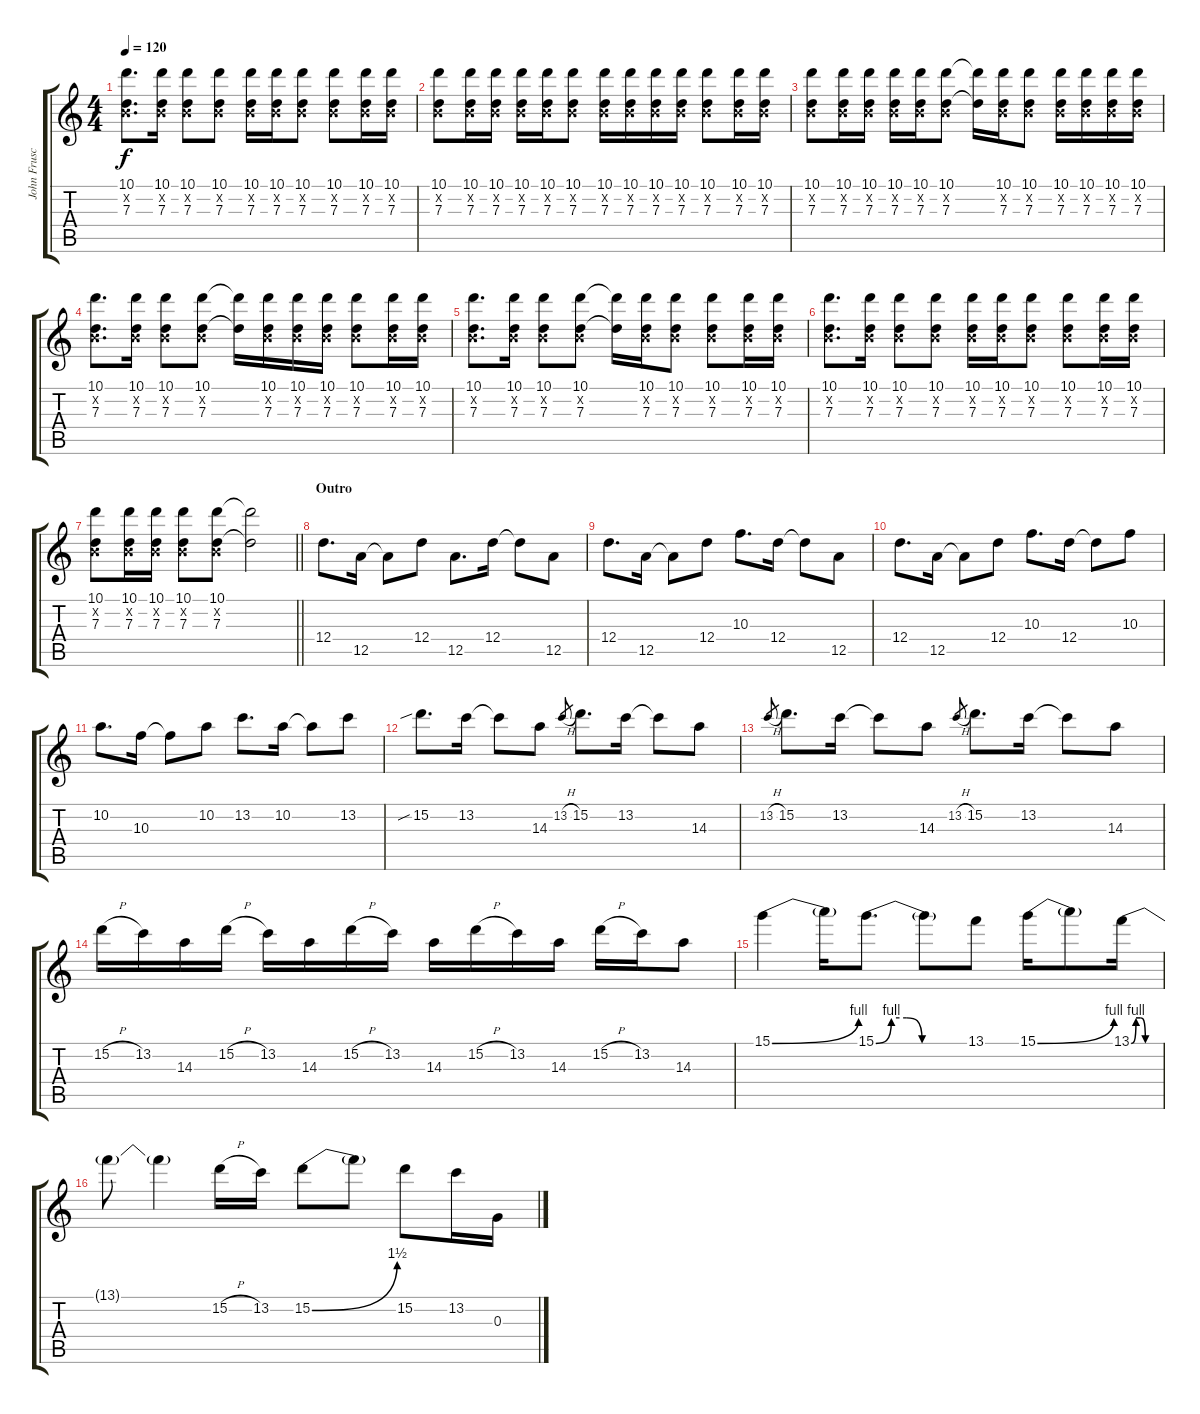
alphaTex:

\track ("John Frusciante | Gtr. 2" "John Frusc") {instrument electricguitarclean}
\staff {score tabs}
\tuning (E4 B3 G3 D3 A2 E2) {hide}
\ts (4 4)
\tempo 120
\clef g2
\ks c
(10.1 0.2{x} 7.3).8{d dy f} (10.1 0.2{x} 7.3).16 (10.1 0.2{x} 7.3).8 (10.1 0.2{x} 7.3).8 (10.1 0.2{x} 7.3).16 (10.1 0.2{x} 7.3).16 (10.1 0.2{x} 7.3).8 (10.1 0.2{x} 7.3).8 (10.1 0.2{x} 7.3).16 (10.1 0.2{x} 7.3).16 |
(10.1 0.2{x} 7.3).8 (10.1 0.2{x} 7.3).16 (10.1 0.2{x} 7.3).16 (10.1 0.2{x} 7.3).16 (10.1 0.2{x} 7.3).16 (10.1 0.2{x} 7.3).8 (10.1 0.2{x} 7.3).16 (10.1 0.2{x} 7.3).16 (10.1 0.2{x} 7.3).16 (10.1 0.2{x} 7.3).16 (10.1 0.2{x} 7.3).8 (10.1 0.2{x} 7.3).16 (10.1 0.2{x} 7.3).16 |
(10.1 0.2{x} 7.3).8 (10.1 0.2{x} 7.3).16 (10.1 0.2{x} 7.3).16 (10.1 0.2{x} 7.3).16 (10.1 0.2{x} 7.3).16 (10.1 0.2{x} 7.3).8 (10.1{t} 7.3{t}).16 (10.1 0.2{x} 7.3).16 (10.1 0.2{x} 7.3).8 (10.1 0.2{x} 7.3).16 (10.1 0.2{x} 7.3).16 (10.1 0.2{x} 7.3).16 (10.1 0.2{x} 7.3).16 |
(10.1 0.2{x} 7.3).8{d} (10.1 0.2{x} 7.3).16 (10.1 0.2{x} 7.3).8 (10.1 0.2{x} 7.3).8 (10.1{t} 7.3{t}).16 (10.1 0.2{x} 7.3).16 (10.1 0.2{x} 7.3).16 (10.1 0.2{x} 7.3).16 (10.1 0.2{x} 7.3).8 (10.1 0.2{x} 7.3).16 (10.1 0.2{x} 7.3).16 |
(10.1 0.2{x} 7.3).8{d} (10.1 0.2{x} 7.3).16 (10.1 0.2{x} 7.3).8 (10.1 0.2{x} 7.3).8 (10.1{t} 7.3{t}).16 (10.1 0.2{x} 7.3).16 (10.1 0.2{x} 7.3).8 (10.1 0.2{x} 7.3).8 (10.1 0.2{x} 7.3).16 (10.1 0.2{x} 7.3).16 |
(10.1 0.2{x} 7.3).8{d} (10.1 0.2{x} 7.3).16 (10.1 0.2{x} 7.3).8 (10.1 0.2{x} 7.3).8 (10.1 0.2{x} 7.3).16 (10.1 0.2{x} 7.3).16 (10.1 0.2{x} 7.3).8 (10.1 0.2{x} 7.3).8 (10.1 0.2{x} 7.3).16 (10.1 0.2{x} 7.3).16 |
\barLineRight lightlight
(10.1 0.2{x} 7.3).8 (10.1 0.2{x} 7.3).16 (10.1 0.2{x} 7.3).16 (10.1 0.2{x} 7.3).8 (10.1 0.2{x} 7.3).8 (10.1{t} 7.3{t}).2 |
\section ("" "Outro")
12.4.8{d volume 6 balance 0 instrument overdrivenguitar} 12.5.16 12.5{t}.8 12.4.8 12.5.8{d} 12.4.16 12.4{t}.8 12.5.8 |
12.4.8{d} 12.5.16 12.5{t}.8 12.4.8 10.3.8{d} 12.4.16 12.4{t}.8 12.5.8 |
12.4.8{d} 12.5.16 12.5{t}.8 12.4.8 10.3.8{d} 12.4.16 12.4{t}.8 10.3.8 |
10.2.8{d} 10.3.16 10.3{t}.8 10.2.8 13.2.8{d} 10.2.16 10.2{t}.8 13.2.8 |
15.2{sib}.8{d} 13.2.16 13.2{t}.8 14.3.8 13.2{h}.8{gr} 15.2.8{d} 13.2.16 13.2{t}.8 14.3.8 |
13.2{h}.8{gr} 15.2.8{d} 13.2.16 13.2{t}.8 14.3.8 13.2{h}.8{gr} 15.2.8{d} 13.2.16 13.2{t}.8 14.3.8 |
15.2{h}.16 13.2.16 14.3.16 15.2{h}.16 13.2.16 14.3.16 15.2{h}.16 13.2.16 14.3.16 15.2{h}.16 13.2.16 14.3.16 15.2{h}.16 13.2.16 14.3.8 |
15.1{be (bend 0 0 60 4)}.4 15.1{t}.16 15.1{be (custom 0 0 10 4 20 4 30 0 60 0)}.8{d} 15.1{t}.8 13.1.8 15.1{be (bend 0 0 60 4)}.16 15.1{t}.8 13.1{be (custom 0 0 10 4 20 4 30 0 60 0)}.16 |
13.1{t}.8 13.1{t}.4 15.2{h}.16 13.2.16 15.2{be (bend 0 0 60 6)}.8 15.2{t}.8 15.2.8 13.2.16 0.3.16
